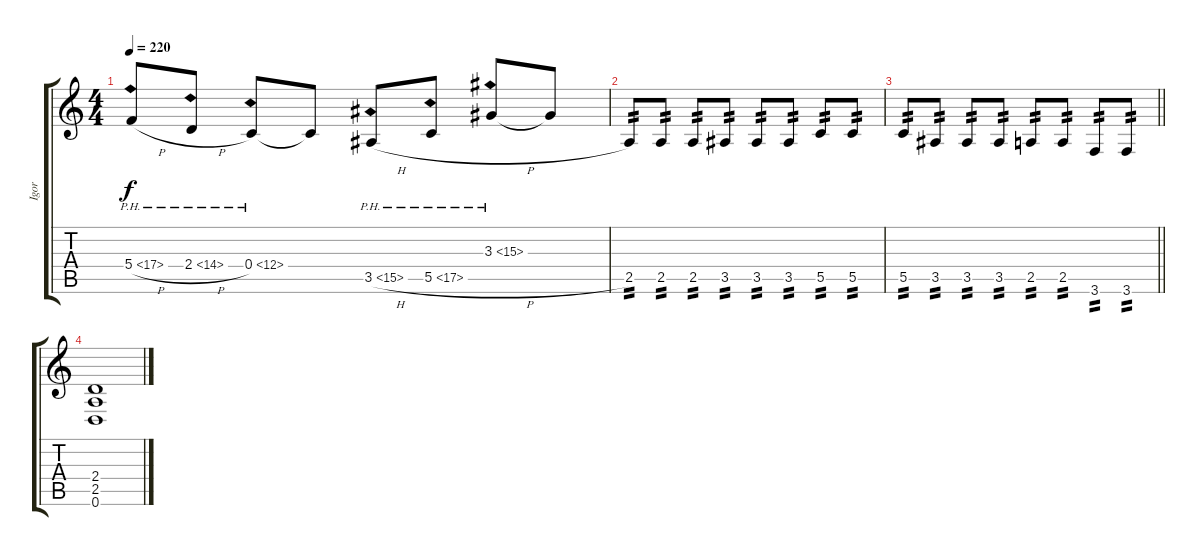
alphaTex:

\track ("Igor" "Igor") {instrument overdrivenguitar}
\staff {score tabs}
\tuning (D4 A3 F3 C3 G2 D2) {hide}
\ts (4 4)
\tempo 220
\clef g2
\ks c
5.4{ph 12 h}.8{dy f} 2.4{ph 12 h}.8 0.4{ph 12}.8 0.4{t}.8 3.5{ph 12 h}.8 5.5{ph 12 h}.8 3.3{ph 12}.8 3.3{t}.8 |
2.5.8{tp 2} 2.5.8{tp 2} 2.5.8{tp 2} 3.5.8{tp 2} 3.5.8{tp 2} 3.5.8{tp 2} 5.5.8{tp 2} 5.5.8{tp 2} |
\barLineRight lightlight
5.5.8{tp 2} 3.5.8{tp 2} 3.5.8{tp 2} 3.5.8{tp 2} 2.5.8{tp 2} 2.5.8{tp 2} 3.6.8{tp 2} 3.6.8{tp 2} |
(2.4 2.5 0.6).1
